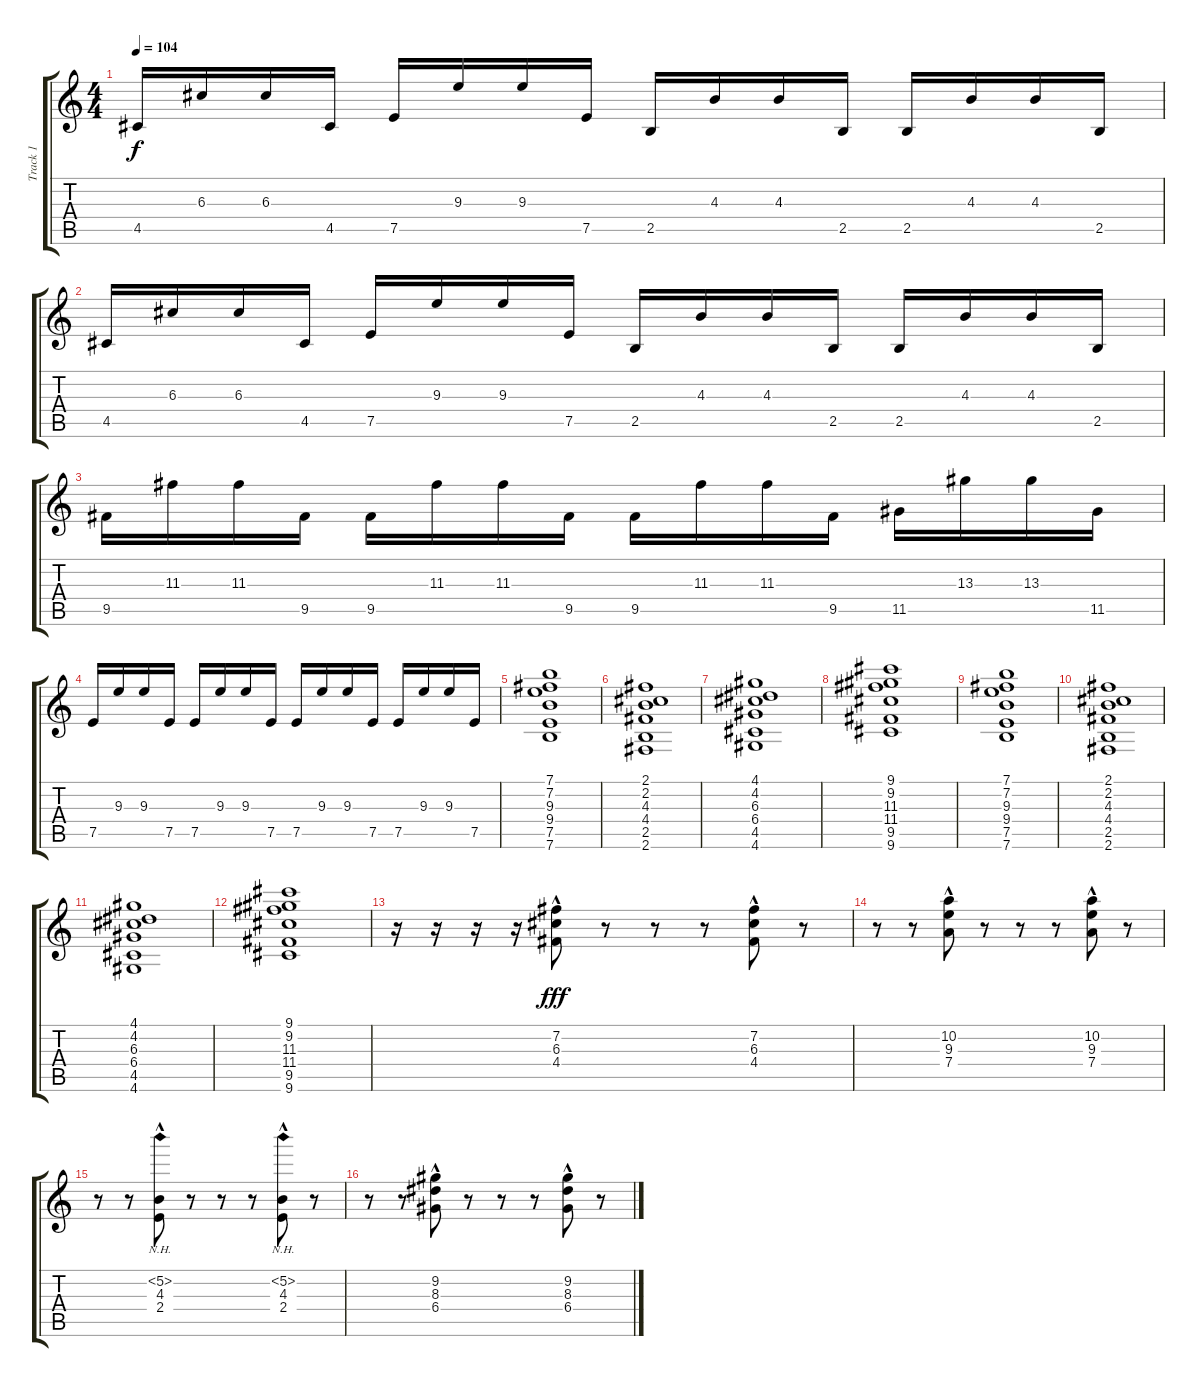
\track ("Track 1" "Track 1") {instrument acousticguitarsteel}
\staff {score tabs}
\tuning (E4 B3 G3 D3 A2 E2) {hide}
\ts (4 4)
\tempo 104
\clef g2
\ks c
4.5.16{dy f} 6.3.16 6.3.16 4.5.16 7.5.16 9.3.16 9.3.16 7.5.16 2.5.16 4.3.16 4.3.16 2.5.16 2.5.16 4.3.16 4.3.16 2.5.16 |
4.5.16 6.3.16 6.3.16 4.5.16 7.5.16 9.3.16 9.3.16 7.5.16 2.5.16 4.3.16 4.3.16 2.5.16 2.5.16 4.3.16 4.3.16 2.5.16 |
9.5.16 11.3.16 11.3.16 9.5.16 9.5.16 11.3.16 11.3.16 9.5.16 9.5.16 11.3.16 11.3.16 9.5.16 11.5.16 13.3.16 13.3.16 11.5.16 |
7.5.16 9.3.16 9.3.16 7.5.16 7.5.16 9.3.16 9.3.16 7.5.16 7.5.16 9.3.16 9.3.16 7.5.16 7.5.16 9.3.16 9.3.16 7.5.16 |
(7.1 7.2 9.3 9.4 7.5 7.6).1 |
(2.1 2.2 4.3 4.4 2.5 2.6).1 |
(4.1 4.2 6.3 6.4 4.5 4.6).1 |
(9.1 9.2 11.3 11.4 9.5 9.6).1 |
(7.1 7.2 9.3 9.4 7.5 7.6).1 |
(2.1 2.2 4.3 4.4 2.5 2.6).1 |
(4.1 4.2 6.3 6.4 4.5 4.6).1 |
(9.1 9.2 11.3 11.4 9.5 9.6).1 |
r.16 r.16 r.16 r.16 (7.2{hac} 6.3{hac} 4.4{hac}).8{dy fff} r.8 r.8 r.8 (7.2{hac} 6.3{hac} 4.4{hac}).8 r.8 |
r.8 r.8 (10.2{hac} 9.3{hac} 7.4{hac}).8 r.8 r.8 r.8 (10.2{hac} 9.3{hac} 7.4{hac}).8 r.8 |
r.8 r.8 (5.2{nh hac} 4.3{hac} 2.4{hac}).8 r.8 r.8 r.8 (5.2{nh hac} 4.3{hac} 2.4{hac}).8 r.8 |
r.8 r.8 (9.2{hac} 8.3{hac} 6.4{hac}).8 r.8 r.8 r.8 (9.2{hac} 8.3{hac} 6.4{hac}).8 r.8
